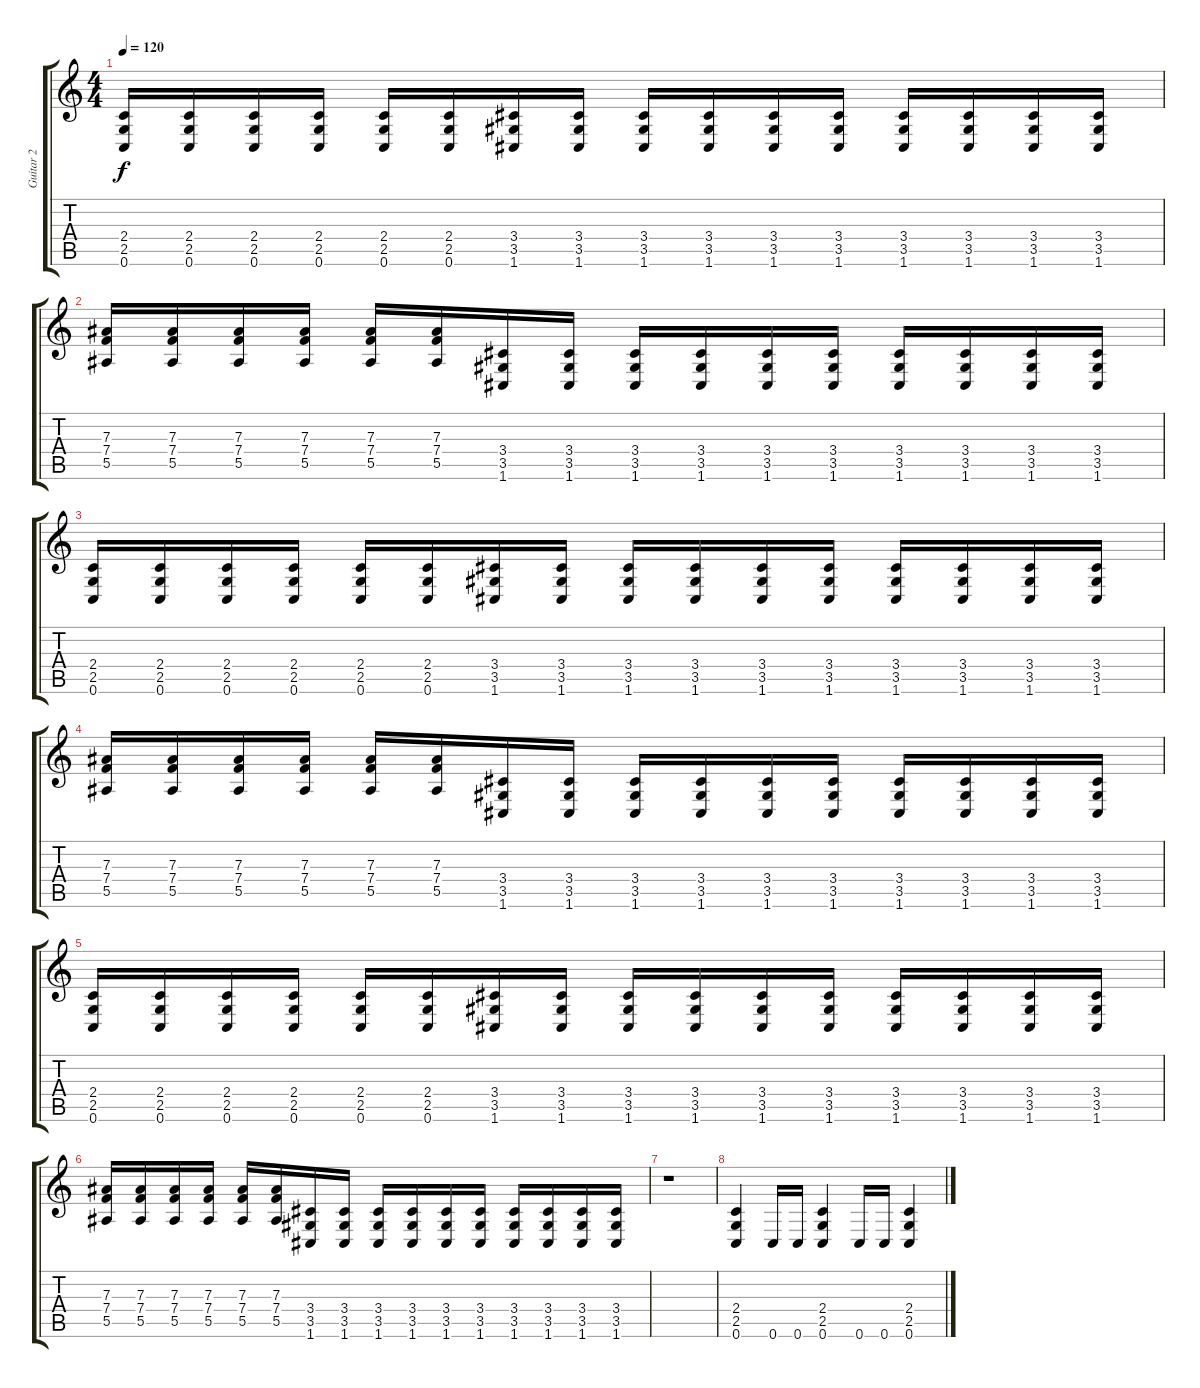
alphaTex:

\track ("Guitar 2" "Guitar 2") {instrument distortionguitar}
\staff {score tabs}
\tuning (C4 G3 Eb3 Bb2 F2 C2) {hide}
\ts (4 4)
\tempo 120
\clef g2
\ks c
(2.4 2.5 0.6).16{dy f} (2.4 2.5 0.6).16 (2.4 2.5 0.6).16 (2.4 2.5 0.6).16 (2.4 2.5 0.6).16 (2.4 2.5 0.6).16 (3.4 3.5 1.6).16 (3.4 3.5 1.6).16 (3.4 3.5 1.6).16 (3.4 3.5 1.6).16 (3.4 3.5 1.6).16 (3.4 3.5 1.6).16 (3.4 3.5 1.6).16 (3.4 3.5 1.6).16 (3.4 3.5 1.6).16 (3.4 3.5 1.6).16 |
(7.3 7.4 5.5).16 (7.3 7.4 5.5).16 (7.3 7.4 5.5).16 (7.3 7.4 5.5).16 (7.3 7.4 5.5).16 (7.3 7.4 5.5).16 (3.4 3.5 1.6).16 (3.4 3.5 1.6).16 (3.4 3.5 1.6).16 (3.4 3.5 1.6).16 (3.4 3.5 1.6).16 (3.4 3.5 1.6).16 (3.4 3.5 1.6).16 (3.4 3.5 1.6).16 (3.4 3.5 1.6).16 (3.4 3.5 1.6).16 |
(2.4 2.5 0.6).16 (2.4 2.5 0.6).16 (2.4 2.5 0.6).16 (2.4 2.5 0.6).16 (2.4 2.5 0.6).16 (2.4 2.5 0.6).16 (3.4 3.5 1.6).16 (3.4 3.5 1.6).16 (3.4 3.5 1.6).16 (3.4 3.5 1.6).16 (3.4 3.5 1.6).16 (3.4 3.5 1.6).16 (3.4 3.5 1.6).16 (3.4 3.5 1.6).16 (3.4 3.5 1.6).16 (3.4 3.5 1.6).16 |
(7.3 7.4 5.5).16 (7.3 7.4 5.5).16 (7.3 7.4 5.5).16 (7.3 7.4 5.5).16 (7.3 7.4 5.5).16 (7.3 7.4 5.5).16 (3.4 3.5 1.6).16 (3.4 3.5 1.6).16 (3.4 3.5 1.6).16 (3.4 3.5 1.6).16 (3.4 3.5 1.6).16 (3.4 3.5 1.6).16 (3.4 3.5 1.6).16 (3.4 3.5 1.6).16 (3.4 3.5 1.6).16 (3.4 3.5 1.6).16 |
(2.4 2.5 0.6).16 (2.4 2.5 0.6).16 (2.4 2.5 0.6).16 (2.4 2.5 0.6).16 (2.4 2.5 0.6).16 (2.4 2.5 0.6).16 (3.4 3.5 1.6).16 (3.4 3.5 1.6).16 (3.4 3.5 1.6).16 (3.4 3.5 1.6).16 (3.4 3.5 1.6).16 (3.4 3.5 1.6).16 (3.4 3.5 1.6).16 (3.4 3.5 1.6).16 (3.4 3.5 1.6).16 (3.4 3.5 1.6).16 |
(7.3 7.4 5.5).16 (7.3 7.4 5.5).16 (7.3 7.4 5.5).16 (7.3 7.4 5.5).16 (7.3 7.4 5.5).16 (7.3 7.4 5.5).16 (3.4 3.5 1.6).16 (3.4 3.5 1.6).16 (3.4 3.5 1.6).16 (3.4 3.5 1.6).16 (3.4 3.5 1.6).16 (3.4 3.5 1.6).16 (3.4 3.5 1.6).16 (3.4 3.5 1.6).16 (3.4 3.5 1.6).16 (3.4 3.5 1.6).16 |
\section ("" "")
r.1 |
(2.4 2.5 0.6).4 0.6.16 0.6.16 (2.4 2.5 0.6).4 0.6.16 0.6.16 (2.4 2.5 0.6).4
